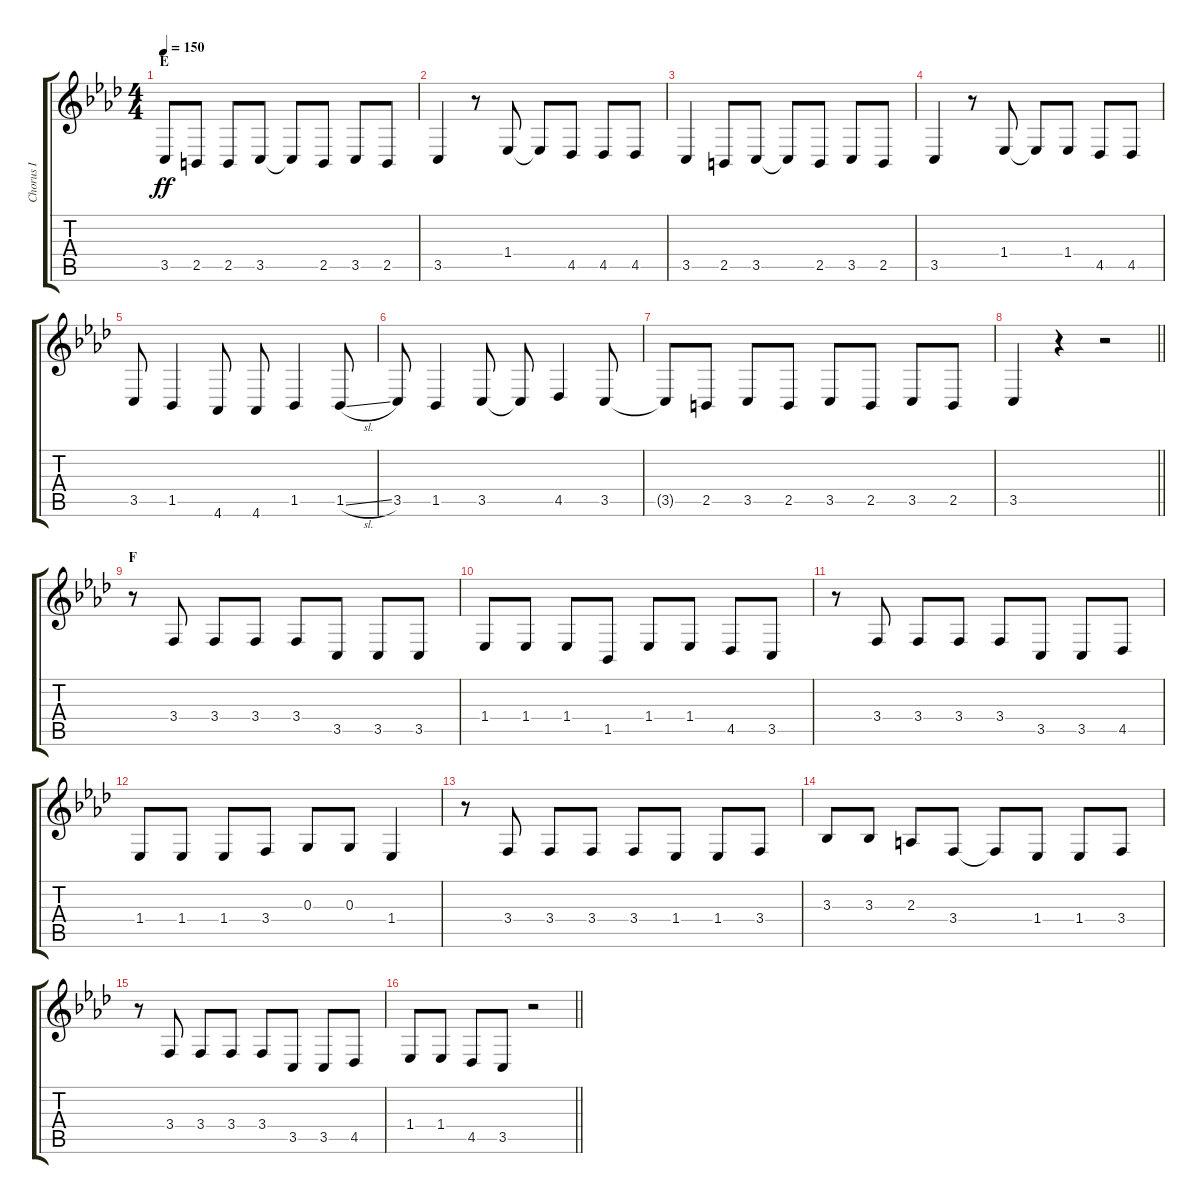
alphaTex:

\track ("Chorus I" "Chorus I") {instrument voiceoohs}
\staff {score tabs}
\tuning (E4 B3 G3 D3 A2 E2) {hide}
\ts (4 4)
\section ("" "E")
\tempo 150
\clef g2
\ks ab
3.5.8{dy ff} 2.5.8 2.5.8 3.5.8 3.5{t}.8 2.5.8 3.5.8 2.5.8 |
3.5.4 r.8 1.4.8 1.4{t}.8 4.5.8 4.5.8 4.5.8 |
3.5.4 2.5.8 3.5.8 3.5{t}.8 2.5.8 3.5.8 2.5.8 |
3.5.4 r.8 1.4.8 1.4{t}.8 1.4.8 4.5.8 4.5.8 |
3.5.8 1.5.4 4.6.8 4.6.8 1.5.4 1.5{sl}.8 |
3.5.8 1.5.4 3.5.8 3.5{t}.8 4.5.4 3.5.8 |
3.5{t}.8 2.5.8 3.5.8 2.5.8 3.5.8 2.5.8 3.5.8 2.5.8 |
\barLineRight lightlight
3.5.4 r.4 r.2 |
\section ("" "F")
r.8 3.4.8 3.4.8 3.4.8 3.4.8 3.5.8 3.5.8 3.5.8 |
1.4.8 1.4.8 1.4.8 1.5.8 1.4.8 1.4.8 4.5.8 3.5.8 |
r.8 3.4.8 3.4.8 3.4.8 3.4.8 3.5.8 3.5.8 4.5.8 |
1.4.8 1.4.8 1.4.8 3.4.8 0.3.8 0.3.8 1.4.4 |
r.8 3.4.8 3.4.8 3.4.8 3.4.8 1.4.8 1.4.8 3.4.8 |
3.3.8 3.3.8 2.3.8 3.4.8 3.4{t}.8 1.4.8 1.4.8 3.4.8 |
r.8 3.4.8 3.4.8 3.4.8 3.4.8 3.5.8 3.5.8 4.5.8 |
\barLineRight lightlight
1.4.8 1.4.8 4.5.8 3.5.8 r.2
